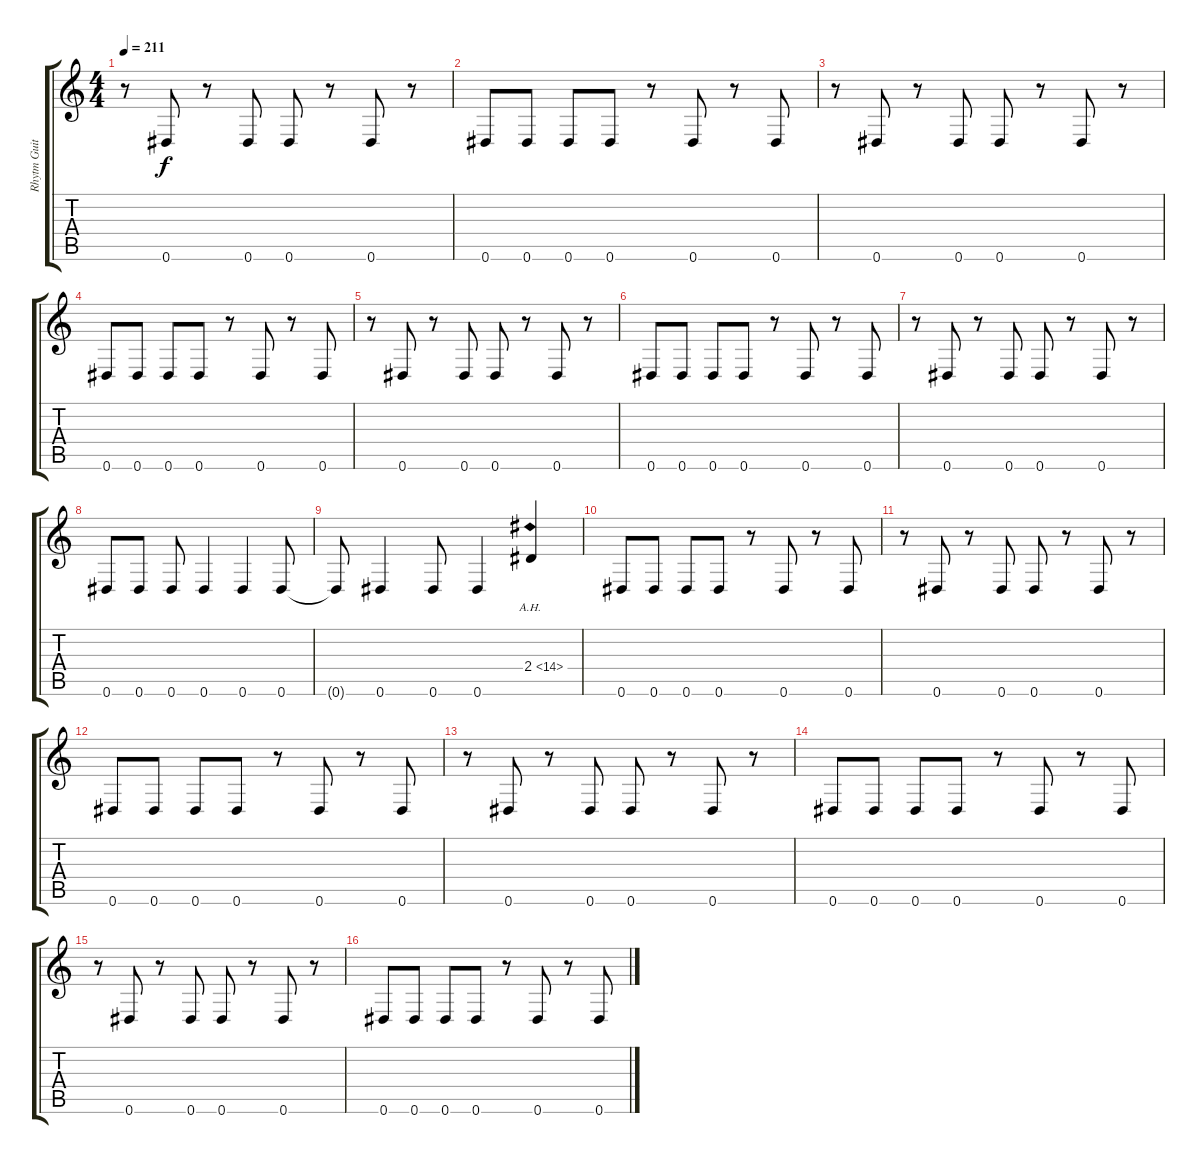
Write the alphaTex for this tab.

\track ("Rhytm Guitar" "Rhytm Guit") {instrument distortionguitar}
\staff {score tabs}
\tuning (Eb4 Bb3 Gb3 Db3 Ab2 Eb2) {hide}
\ts (4 4)
\tempo 211
\clef g2
\ks c
r.8{dy f} 0.6.8 r.8 0.6.8 0.6.8 r.8 0.6.8 r.8 |
0.6.8 0.6.8 0.6.8 0.6.8 r.8 0.6.8 r.8 0.6.8 |
r.8 0.6.8 r.8 0.6.8 0.6.8 r.8 0.6.8 r.8 |
0.6.8 0.6.8 0.6.8 0.6.8 r.8 0.6.8 r.8 0.6.8 |
r.8 0.6.8 r.8 0.6.8 0.6.8 r.8 0.6.8 r.8 |
0.6.8 0.6.8 0.6.8 0.6.8 r.8 0.6.8 r.8 0.6.8 |
r.8 0.6.8 r.8 0.6.8 0.6.8 r.8 0.6.8 r.8 |
0.6.8 0.6.8 0.6.8 0.6.4 0.6.4 0.6.8 |
0.6{t}.8 0.6.4 0.6.8 0.6.4 2.4{ah 12}.4 |
0.6.8 0.6.8 0.6.8 0.6.8 r.8 0.6.8 r.8 0.6.8 |
r.8 0.6.8 r.8 0.6.8 0.6.8 r.8 0.6.8 r.8 |
0.6.8 0.6.8 0.6.8 0.6.8 r.8 0.6.8 r.8 0.6.8 |
r.8 0.6.8 r.8 0.6.8 0.6.8 r.8 0.6.8 r.8 |
0.6.8 0.6.8 0.6.8 0.6.8 r.8 0.6.8 r.8 0.6.8 |
r.8 0.6.8 r.8 0.6.8 0.6.8 r.8 0.6.8 r.8 |
0.6.8 0.6.8 0.6.8 0.6.8 r.8 0.6.8 r.8 0.6.8
